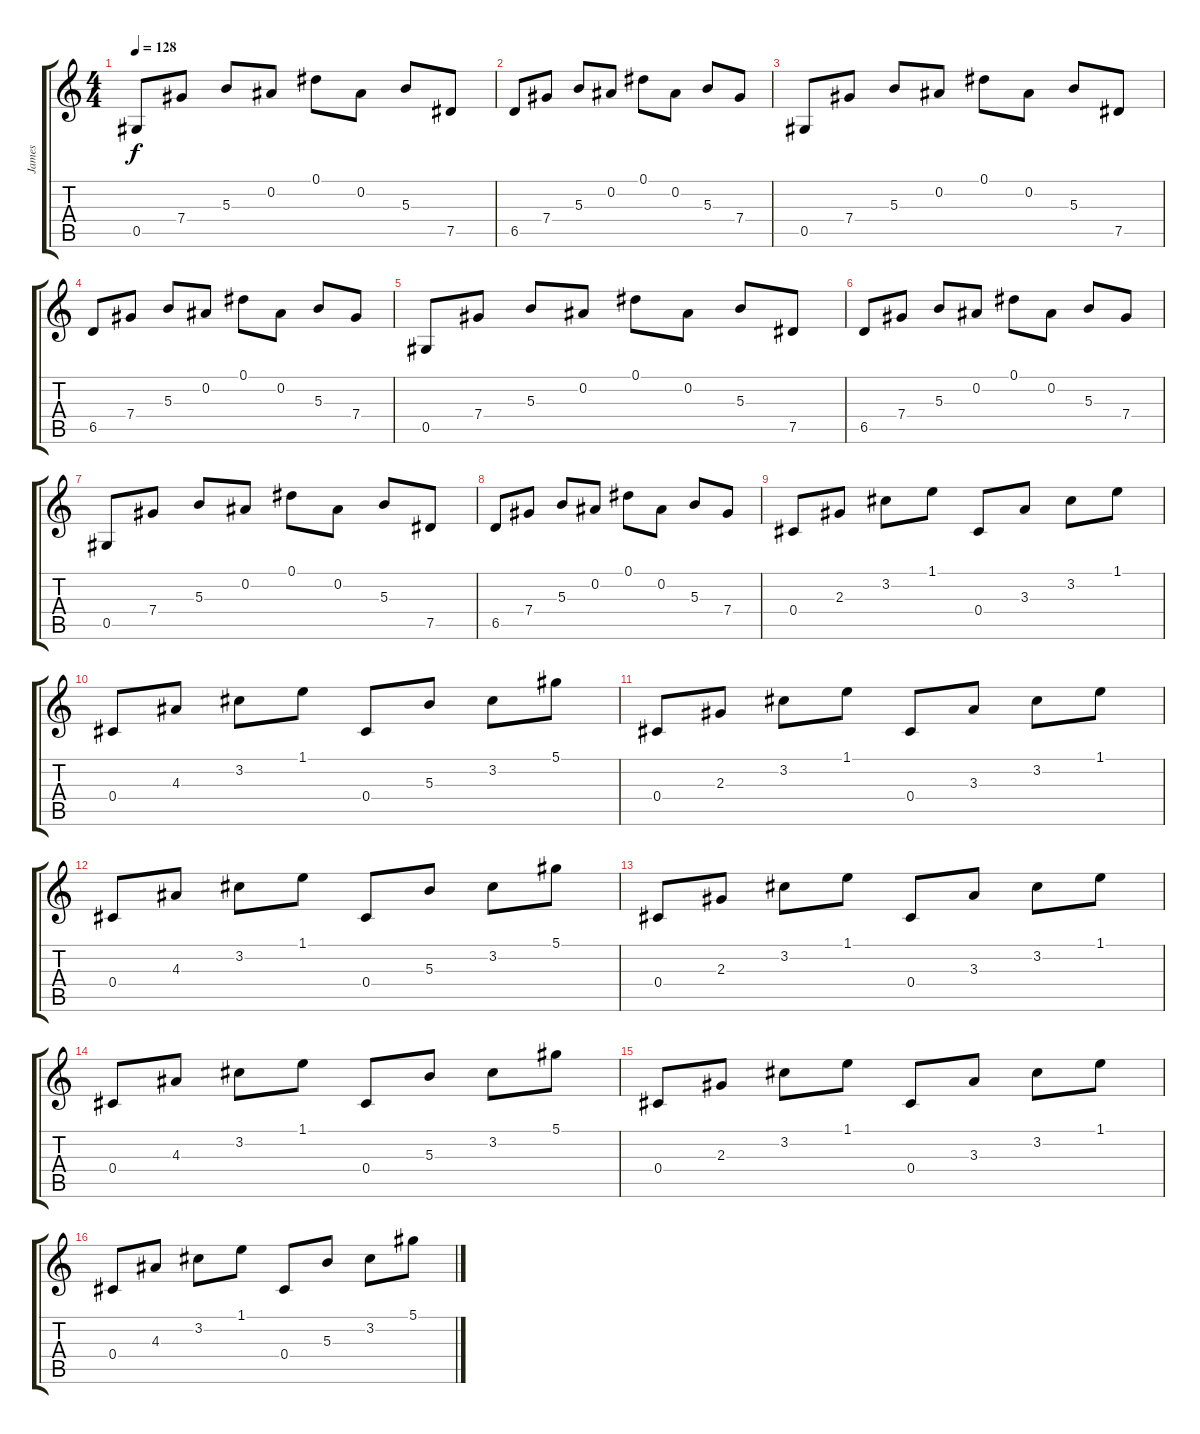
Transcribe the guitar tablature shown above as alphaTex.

\track ("James" "James") {instrument electricguitarclean}
\staff {score tabs}
\tuning (Eb4 Bb3 Gb3 Db3 Ab2 Eb2) {hide}
\ts (4 4)
\tempo 128
\clef g2
\ks c
0.5.8{dy f} 7.4.8 5.3.8 0.2.8 0.1.8 0.2.8 5.3.8 7.5.8 |
6.5.8 7.4.8 5.3.8 0.2.8 0.1.8 0.2.8 5.3.8 7.4.8 |
0.5.8 7.4.8 5.3.8 0.2.8 0.1.8 0.2.8 5.3.8 7.5.8 |
6.5.8 7.4.8 5.3.8 0.2.8 0.1.8 0.2.8 5.3.8 7.4.8 |
0.5.8 7.4.8 5.3.8 0.2.8 0.1.8 0.2.8 5.3.8 7.5.8 |
6.5.8 7.4.8 5.3.8 0.2.8 0.1.8 0.2.8 5.3.8 7.4.8 |
0.5.8 7.4.8 5.3.8 0.2.8 0.1.8 0.2.8 5.3.8 7.5.8 |
6.5.8 7.4.8 5.3.8 0.2.8 0.1.8 0.2.8 5.3.8 7.4.8 |
0.4.8 2.3.8 3.2.8 1.1.8 0.4.8 3.3.8 3.2.8 1.1.8 |
0.4.8 4.3.8 3.2.8 1.1.8 0.4.8 5.3.8 3.2.8 5.1.8 |
0.4.8 2.3.8 3.2.8 1.1.8 0.4.8 3.3.8 3.2.8 1.1.8 |
0.4.8 4.3.8 3.2.8 1.1.8 0.4.8 5.3.8 3.2.8 5.1.8 |
0.4.8 2.3.8 3.2.8 1.1.8 0.4.8 3.3.8 3.2.8 1.1.8 |
0.4.8 4.3.8 3.2.8 1.1.8 0.4.8 5.3.8 3.2.8 5.1.8 |
0.4.8 2.3.8 3.2.8 1.1.8 0.4.8 3.3.8 3.2.8 1.1.8 |
0.4.8 4.3.8 3.2.8 1.1.8 0.4.8 5.3.8 3.2.8 5.1.8
